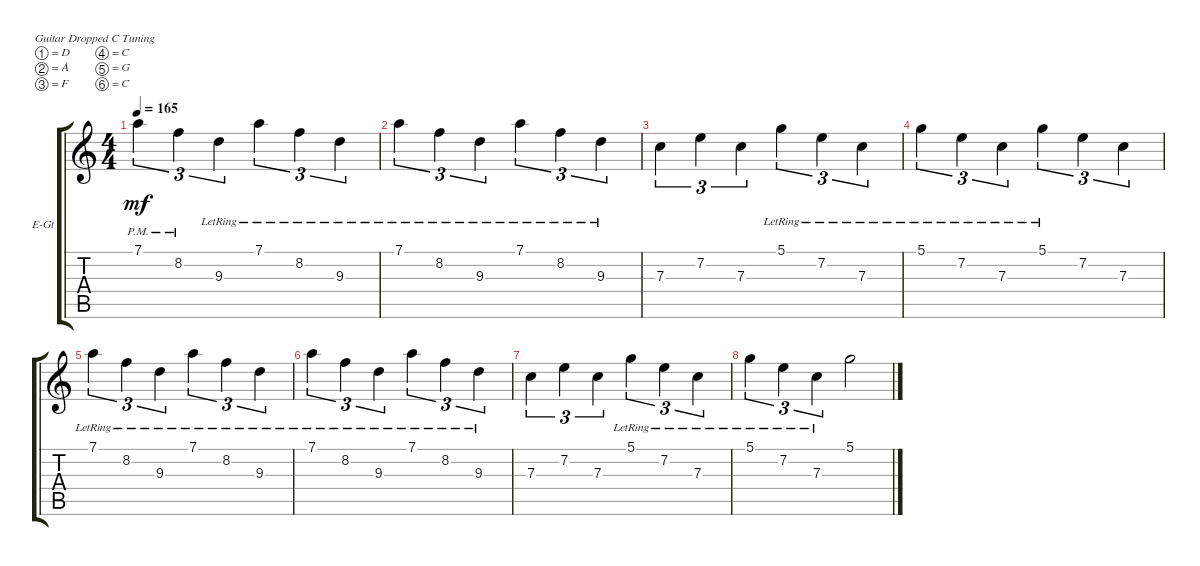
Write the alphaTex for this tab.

\defaultSystemsLayout 4
\bracketExtendMode groupsimilarinstruments
\firstSystemTrackNameOrientation horizontal
\otherSystemsTrackNameOrientation horizontal
\track ("Main Crunch Guitar" "E-Gt") {instrument electricguitarclean}
\staff {score tabs}
\tuning (D4 A3 F3 C3 G2 C2)
\ts (4 4)
\tempo 165
\clef g2
\scale
0.333333
\ks c
7.1{pm}.4{tu (3 2) dy mf} 8.2{pm}.4{tu (3 2)} 9.3{lr}.4{tu (3 2)} 7.1{lr}.4{tu (3 2)} 8.2{lr}.4{tu (3 2)} 9.3{lr}.4{tu (3 2)} |
\scale
0.333333 7.1{lr}.4{tu (3 2)} 8.2{lr}.4{tu (3 2)} 9.3{lr}.4{tu (3 2)} 7.1{lr}.4{tu (3 2)} 8.2{lr}.4{tu (3 2)} 9.3{lr}.4{tu (3 2)} |
\scale
0.333333 7.3.4{tu (3 2)} 7.2.4{tu (3 2)} 7.3.4{tu (3 2)} 5.1{lr}.4{tu (3 2)} 7.2{lr}.4{tu (3 2)} 7.3{lr}.4{tu (3 2)} |
\scale
0.333333 5.1{lr}.4{tu (3 2)} 7.2{lr}.4{tu (3 2)} 7.3{lr}.4{tu (3 2)} 5.1{lr}.4{tu (3 2)} 7.2.4{tu (3 2)} 7.3.4{tu (3 2)} |
\scale
0.333333 7.1{lr}.4{tu (3 2)} 8.2{lr}.4{tu (3 2)} 9.3{lr}.4{tu (3 2)} 7.1{lr}.4{tu (3 2)} 8.2{lr}.4{tu (3 2)} 9.3{lr}.4{tu (3 2)} |
\scale
0.333333 7.1{lr}.4{tu (3 2)} 8.2{lr}.4{tu (3 2)} 9.3{lr}.4{tu (3 2)} 7.1{lr}.4{tu (3 2)} 8.2{lr}.4{tu (3 2)} 9.3{lr}.4{tu (3 2)} |
\scale
0.333333 7.3.4{tu (3 2)} 7.2.4{tu (3 2)} 7.3.4{tu (3 2)} 5.1{lr}.4{tu (3 2)} 7.2{lr}.4{tu (3 2)} 7.3{lr}.4{tu (3 2)} |
\scale
0.333333 5.1{lr}.4{tu (3 2)} 7.2{lr}.4{tu (3 2)} 7.3{lr}.4{tu (3 2)} 5.1.2 |
\scale
0.333333 |
\scale
0.333333 |
\scale
0.333333 |
\scale
0.333333 |
\scale
0.333333 |
\scale
0.333333 |
\scale
0.333333 |
\scale
0.333333
